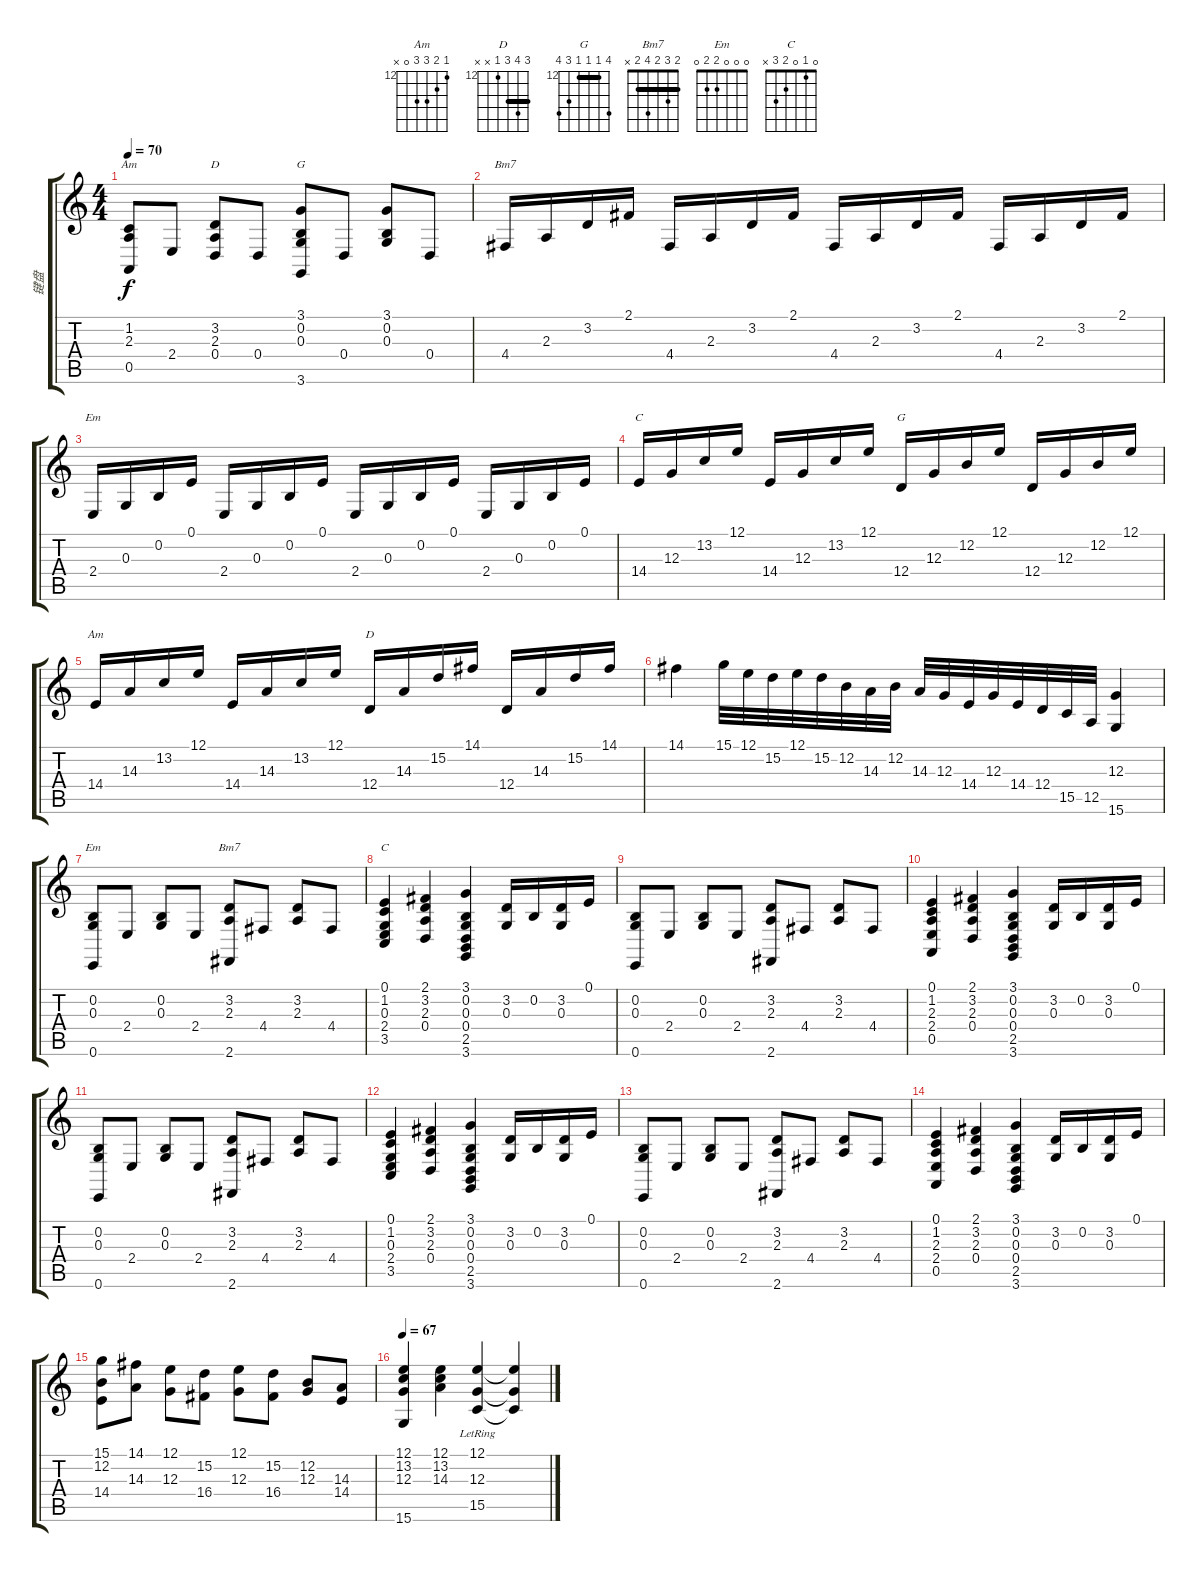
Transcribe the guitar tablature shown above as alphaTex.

\track ("键盘" "键盘") {instrument brightacousticpiano}
\staff {score tabs}
\tuning (E4 B3 G3 D3 A2 E2) {hide}
\chord ("Am" 0 1 2 2 0 x)
\chord ("D" 2 3 2 0 x x) {barre 2}
\chord ("G" 3 0 0 0 2 3)
\chord ("Bm7" 14 15 14 16 14 x) {firstfret 14 barre 14}
\chord ("Em" 12 12 12 14 14 12) {firstfret 12 barre 12}
\chord ("C" 0 1 x x 3 x)
\chord ("G" 15 12 12 12 14 15) {firstfret 12 barre 12}
\chord ("Am" 12 13 14 14 0 x) {firstfret 12}
\chord ("D" 14 15 14 12 x x) {firstfret 12 barre 14}
\chord ("Em" 0 0 0 2 2 0)
\chord ("Bm7" 2 3 2 4 2 x) {barre 2}
\chord ("C" 0 1 0 2 3 x)
\ts (4 4)
\tempo 70
\clef g2
\ks c
(1.2 2.3 0.5).8{ch "Am" dy f} 2.4.8 (3.2 2.3 0.4).8{ch "D"} 0.4.8 (3.1 0.2 0.3 3.6).8{ch "G"} 0.4.8 (3.1 0.2 0.3).8 0.4.8 |
4.4.16{ch "Bm7"} 2.3.16 3.2.16 2.1.16 4.4.16 2.3.16 3.2.16 2.1.16 4.4.16 2.3.16 3.2.16 2.1.16 4.4.16 2.3.16 3.2.16 2.1.16 |
2.4.16{ch "Em"} 0.3.16 0.2.16 0.1.16 2.4.16 0.3.16 0.2.16 0.1.16 2.4.16 0.3.16 0.2.16 0.1.16 2.4.16 0.3.16 0.2.16 0.1.16 |
14.4.16{ch "C"} 12.3.16 13.2.16 12.1.16 14.4.16 12.3.16 13.2.16 12.1.16 12.4.16{ch "G"} 12.3.16 12.2.16 12.1.16 12.4.16 12.3.16 12.2.16 12.1.16 |
14.4.16{ch "Am"} 14.3.16 13.2.16 12.1.16 14.4.16 14.3.16 13.2.16 12.1.16 12.4.16{ch "D"} 14.3.16 15.2.16 14.1.16 12.4.16 14.3.16 15.2.16 14.1.16 |
14.1.4 15.1.32 12.1.32 15.2.32 12.1.32 15.2.32 12.2.32 14.3.32 12.2.32 14.3.32 12.3.32 14.4.32 12.3.32 14.4.32 12.4.32 15.5.32 12.5.32 (12.3 15.6).4 |
(0.2 0.3 0.6).8{ch "Em"} 2.4.8 (0.2 0.3).8 2.4.8 (3.2 2.3 2.6).8{ch "Bm7"} 4.4.8 (3.2 2.3).8 4.4.8 |
(0.1 1.2 0.3 2.4 3.5).4{ch "C"} (2.1 3.2 2.3 0.4).4 (3.1 0.2 0.3 0.4 2.5 3.6).4 (3.2 0.3).16 0.2.16 (3.2 0.3).16 0.1.16 |
(0.2 0.3 0.6).8 2.4.8 (0.2 0.3).8 2.4.8 (3.2 2.3 2.6).8 4.4.8 (3.2 2.3).8 4.4.8 |
(0.1 1.2 2.3 2.4 0.5).4 (2.1 3.2 2.3 0.4).4 (3.1 0.2 0.3 0.4 2.5 3.6).4 (3.2 0.3).16 0.2.16 (3.2 0.3).16 0.1.16 |
(0.2 0.3 0.6).8 2.4.8 (0.2 0.3).8 2.4.8 (3.2 2.3 2.6).8 4.4.8 (3.2 2.3).8 4.4.8 |
(0.1 1.2 0.3 2.4 3.5).4 (2.1 3.2 2.3 0.4).4 (3.1 0.2 0.3 0.4 2.5 3.6).4 (3.2 0.3).16 0.2.16 (3.2 0.3).16 0.1.16 |
(0.2 0.3 0.6).8 2.4.8 (0.2 0.3).8 2.4.8 (3.2 2.3 2.6).8 4.4.8 (3.2 2.3).8 4.4.8 |
(0.1 1.2 2.3 2.4 0.5).4 (2.1 3.2 2.3 0.4).4 (3.1 0.2 0.3 0.4 2.5 3.6).4 (3.2 0.3).16 0.2.16 (3.2 0.3).16 0.1.16 |
(15.1 12.2 14.4).8 (14.1 14.3).8 (12.1 12.3).8 (15.2 16.4).8 (12.1 12.3).8 (15.2 16.4).8 (12.2 12.3).8 (14.3 14.4).8 |
\tempo 67
(12.1 13.2 12.3 15.6).4 (12.1 13.2 14.3).4 (12.1{lr} 12.3{lr} 15.5{lr}).4 (12.1{t} 12.3{t} 15.5{t}).4
